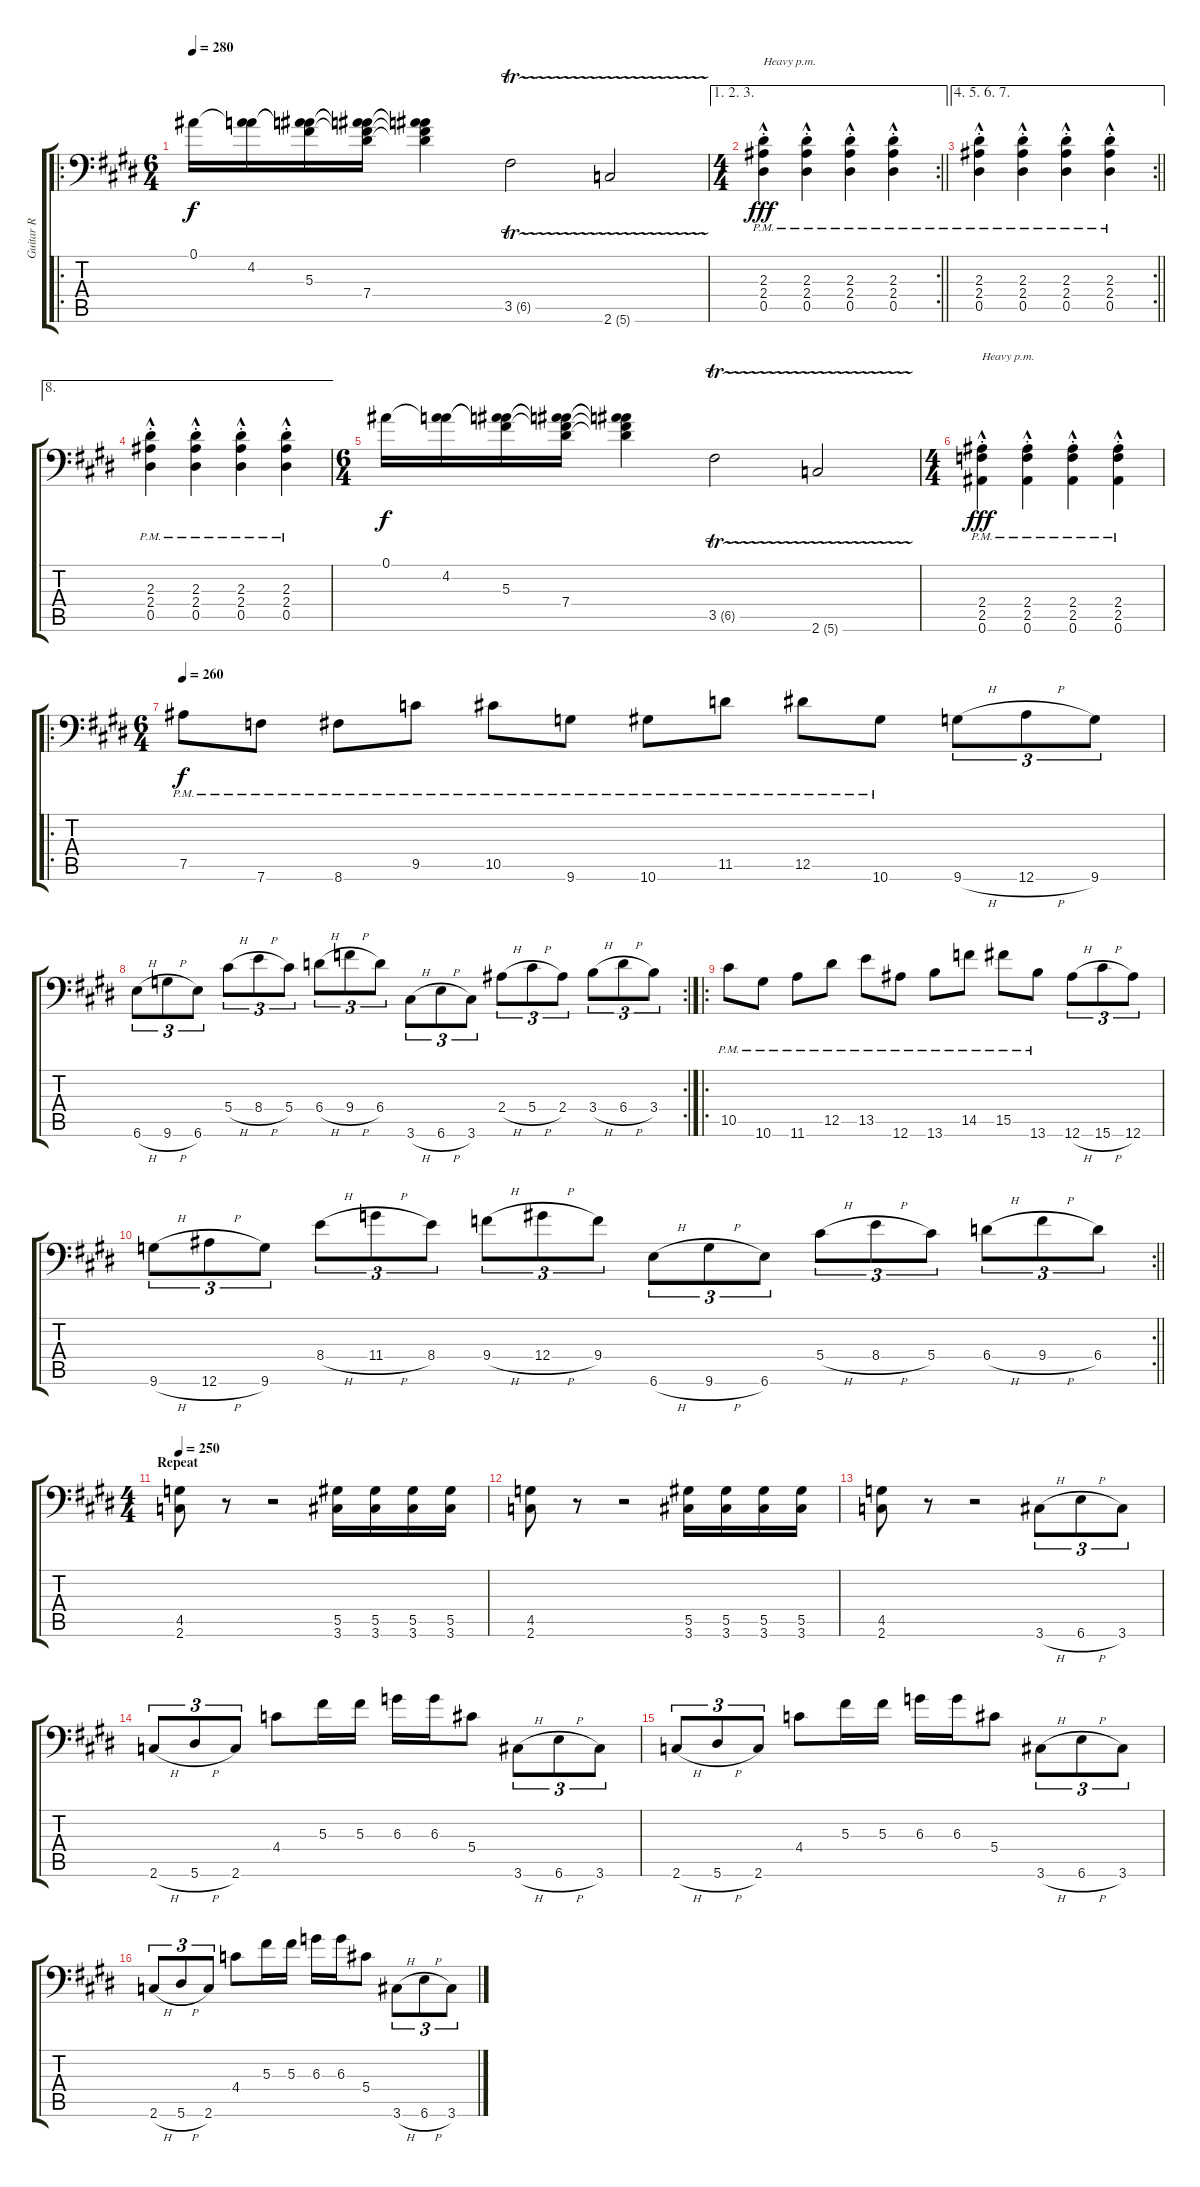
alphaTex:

\track ("Guitar R" "Guitar R") {instrument distortionguitar}
\staff {score tabs}
\tuning (Bb3 F3 Db3 Ab2 Eb2 Bb1) {hide}
\ro
\ts (6 4)
\tempo 280
\clef f4
\ks c#minor
0.1.16{dy f} (0.1{t} 4.2).16 (0.1{t} 4.2{t} 5.3).16 (0.1{t} 4.2{t} 5.3{t} 7.4).16 (0.1{t} 4.2{t} 5.3{t} 7.4{t}).4 3.5{tr (6 16)}.2 2.6{tr (5 16)}.2 |
\ae (1 2 3)
\rc 2
\ts (4 4)
\barLineRight lightlight
(2.3{hac pm st} 2.4{hac pm st} 0.5{hac pm st}).4{txt "Heavy p.m." dy fff} (2.3{hac pm st} 2.4{hac pm st} 0.5{hac pm st}).4 (2.3{hac pm st} 2.4{hac pm st} 0.5{hac pm st}).4 (2.3{hac pm st} 2.4{hac pm st} 0.5{hac pm st}).4 |
\ae (4 5 6 7)
\rc 2
\barLineRight lightlight
(2.3{hac pm st} 2.4{hac pm st} 0.5{hac pm st}).4 (2.3{hac pm st} 2.4{hac pm st} 0.5{hac pm st}).4 (2.3{hac pm st} 2.4{hac pm st} 0.5{hac pm st}).4 (2.3{hac pm st} 2.4{hac pm st} 0.5{hac pm st}).4 |
\ae 8
(2.3{hac pm st} 2.4{hac pm st} 0.5{hac pm st}).4 (2.3{hac pm st} 2.4{hac pm st} 0.5{hac pm st}).4 (2.3{hac pm st} 2.4{hac pm st} 0.5{hac pm st}).4 (2.3{hac pm st} 2.4{hac pm st} 0.5{hac pm st}).4 |
\ts (6 4)
0.1.16{dy f} (0.1{t} 4.2).16 (0.1{t} 4.2{t} 5.3).16 (0.1{t} 4.2{t} 5.3{t} 7.4).16 (0.1{t} 4.2{t} 5.3{t} 7.4{t}).4 3.5{tr (6 16)}.2 2.6{tr (5 16)}.2 |
\ts (4 4)
(2.4{hac pm st} 2.5{hac pm st} 0.6{hac pm st}).4{txt "Heavy p.m." dy fff} (2.4{hac pm st} 2.5{hac pm st} 0.6{hac pm st}).4 (2.4{hac pm st} 2.5{hac pm st} 0.6{hac pm st}).4 (2.4{hac pm st} 2.5{hac pm st} 0.6{hac pm st}).4 |
\ro
\ts (6 4)
\tempo 260
7.5{pm}.8{dy f} 7.6{pm}.8 8.6{pm}.8 9.5{pm}.8 10.5{pm}.8 9.6{pm}.8 10.6{pm}.8 11.5{pm}.8 12.5{pm}.8 10.6{pm}.8 9.6{h}.8{tu (3 2)} 12.6{h}.8{tu (3 2)} 9.6.8{tu (3 2)} |
\rc 2
6.6{h}.8{tu (3 2)} 9.6{h}.8{tu (3 2)} 6.6.8{tu (3 2)} 5.4{h}.8{tu (3 2)} 8.4{h}.8{tu (3 2)} 5.4.8{tu (3 2)} 6.4{h}.8{tu (3 2)} 9.4{h}.8{tu (3 2)} 6.4.8{tu (3 2)} 3.6{h}.8{tu (3 2)} 6.6{h}.8{tu (3 2)} 3.6.8{tu (3 2)} 2.4{h}.8{tu (3 2)} 5.4{h}.8{tu (3 2)} 2.4.8{tu (3 2)} 3.4{h}.8{tu (3 2)} 6.4{h}.8{tu (3 2)} 3.4.8{tu (3 2)} |
\ro
10.5{pm}.8 10.6{pm}.8 11.6{pm}.8 12.5{pm}.8 13.5{pm}.8 12.6{pm}.8 13.6{pm}.8 14.5{pm}.8 15.5{pm}.8 13.6{pm}.8 12.6{h}.8{tu (3 2)} 15.6{h}.8{tu (3 2)} 12.6.8{tu (3 2)} |
\rc 2
\barLineRight lightlight
9.6{h}.8{tu (3 2)} 12.6{h}.8{tu (3 2)} 9.6.8{tu (3 2)} 8.4{h}.8{tu (3 2)} 11.4{h}.8{tu (3 2)} 8.4.8{tu (3 2)} 9.4{h}.8{tu (3 2)} 12.4{h}.8{tu (3 2)} 9.4.8{tu (3 2)} 6.6{h}.8{tu (3 2)} 9.6{h}.8{tu (3 2)} 6.6.8{tu (3 2)} 5.4{h}.8{tu (3 2)} 8.4{h}.8{tu (3 2)} 5.4.8{tu (3 2)} 6.4{h}.8{tu (3 2)} 9.4{h}.8{tu (3 2)} 6.4.8{tu (3 2)} |
\ts (4 4)
\section ("" "Repeat")
\tempo 250
(4.5 2.6).8 r.8 r.2 (5.5 3.6).16 (5.5 3.6).16 (5.5 3.6).16 (5.5 3.6).16 |
(4.5 2.6).8 r.8 r.2 (5.5 3.6).16 (5.5 3.6).16 (5.5 3.6).16 (5.5 3.6).16 |
(4.5 2.6).8 r.8 r.2 3.6{h}.8{tu (3 2)} 6.6{h}.8{tu (3 2)} 3.6.8{tu (3 2)} |
2.6{h}.8{tu (3 2)} 5.6{h}.8{tu (3 2)} 2.6.8{tu (3 2)} 4.4.8 5.3.16 5.3.16 6.3.16 6.3.16 5.4.8 3.6{h}.8{tu (3 2)} 6.6{h}.8{tu (3 2)} 3.6.8{tu (3 2)} |
2.6{h}.8{tu (3 2)} 5.6{h}.8{tu (3 2)} 2.6.8{tu (3 2)} 4.4.8 5.3.16 5.3.16 6.3.16 6.3.16 5.4.8 3.6{h}.8{tu (3 2)} 6.6{h}.8{tu (3 2)} 3.6.8{tu (3 2)} |
2.6{h}.8{tu (3 2)} 5.6{h}.8{tu (3 2)} 2.6.8{tu (3 2)} 4.4.8 5.3.16 5.3.16 6.3.16 6.3.16 5.4.8 3.6{h}.8{tu (3 2)} 6.6{h}.8{tu (3 2)} 3.6.8{tu (3 2)}
